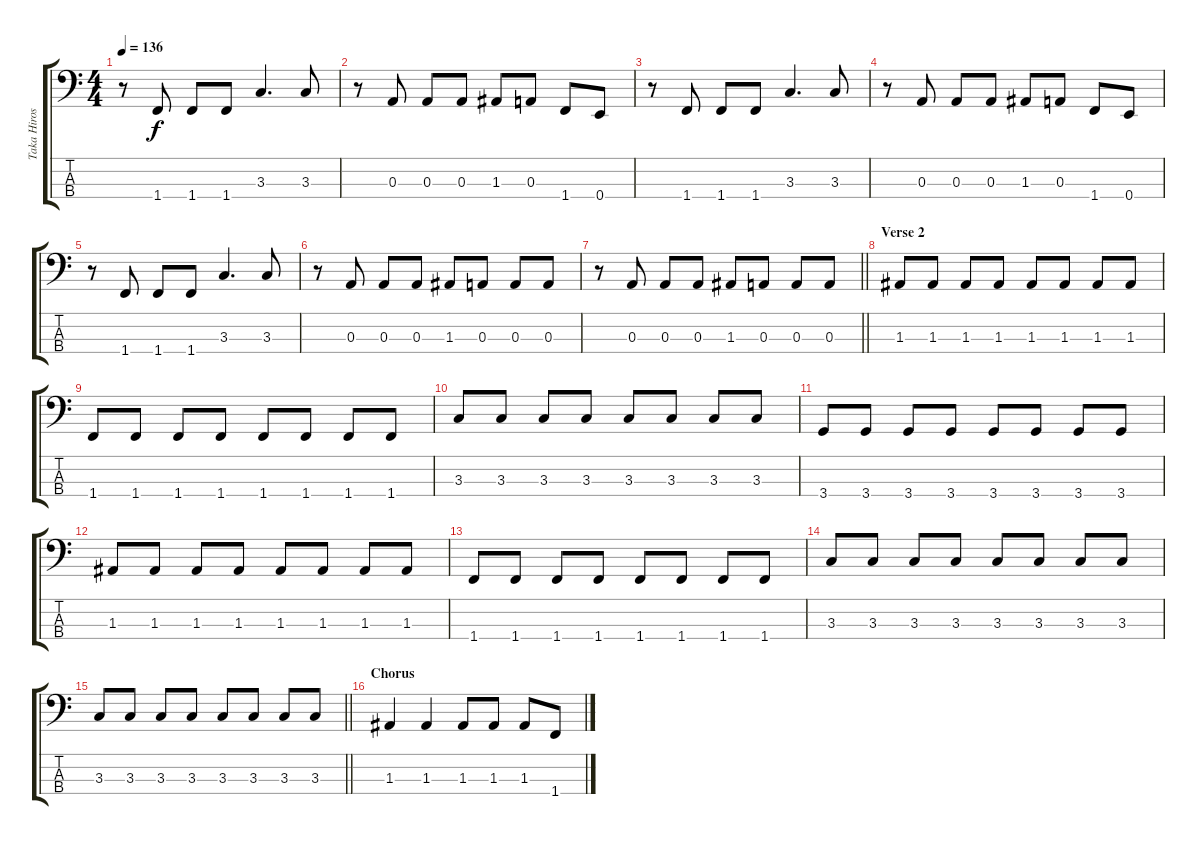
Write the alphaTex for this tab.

\track ("Taka Hirose" "Taka Hiros") {instrument electricbasspick}
\staff {score tabs}
\tuning (G2 D2 A1 E1) {hide}
\ts (4 4)
\tempo 136
\clef f4
\ks c
r.8{dy f} 1.4.8 1.4.8 1.4.8 3.3.4{d} 3.3.8 |
r.8 0.3.8 0.3.8 0.3.8 1.3.8 0.3.8 1.4.8 0.4.8 |
r.8 1.4.8 1.4.8 1.4.8 3.3.4{d} 3.3.8 |
r.8 0.3.8 0.3.8 0.3.8 1.3.8 0.3.8 1.4.8 0.4.8 |
r.8 1.4.8 1.4.8 1.4.8 3.3.4{d} 3.3.8 |
r.8 0.3.8 0.3.8 0.3.8 1.3.8 0.3.8 0.3.8 0.3.8 |
\barLineRight lightlight
r.8 0.3.8 0.3.8 0.3.8 1.3.8 0.3.8 0.3.8 0.3.8 |
\section ("" "Verse 2")
1.3.8 1.3.8 1.3.8 1.3.8 1.3.8 1.3.8 1.3.8 1.3.8 |
1.4.8 1.4.8 1.4.8 1.4.8 1.4.8 1.4.8 1.4.8 1.4.8 |
3.3.8 3.3.8 3.3.8 3.3.8 3.3.8 3.3.8 3.3.8 3.3.8 |
3.4.8 3.4.8 3.4.8 3.4.8 3.4.8 3.4.8 3.4.8 3.4.8 |
1.3.8 1.3.8 1.3.8 1.3.8 1.3.8 1.3.8 1.3.8 1.3.8 |
1.4.8 1.4.8 1.4.8 1.4.8 1.4.8 1.4.8 1.4.8 1.4.8 |
3.3.8 3.3.8 3.3.8 3.3.8 3.3.8 3.3.8 3.3.8 3.3.8 |
\barLineRight lightlight
3.3.8 3.3.8 3.3.8 3.3.8 3.3.8 3.3.8 3.3.8 3.3.8 |
\section ("" "Chorus")
1.3.4 1.3.4 1.3.8 1.3.8 1.3.8 1.4.8
